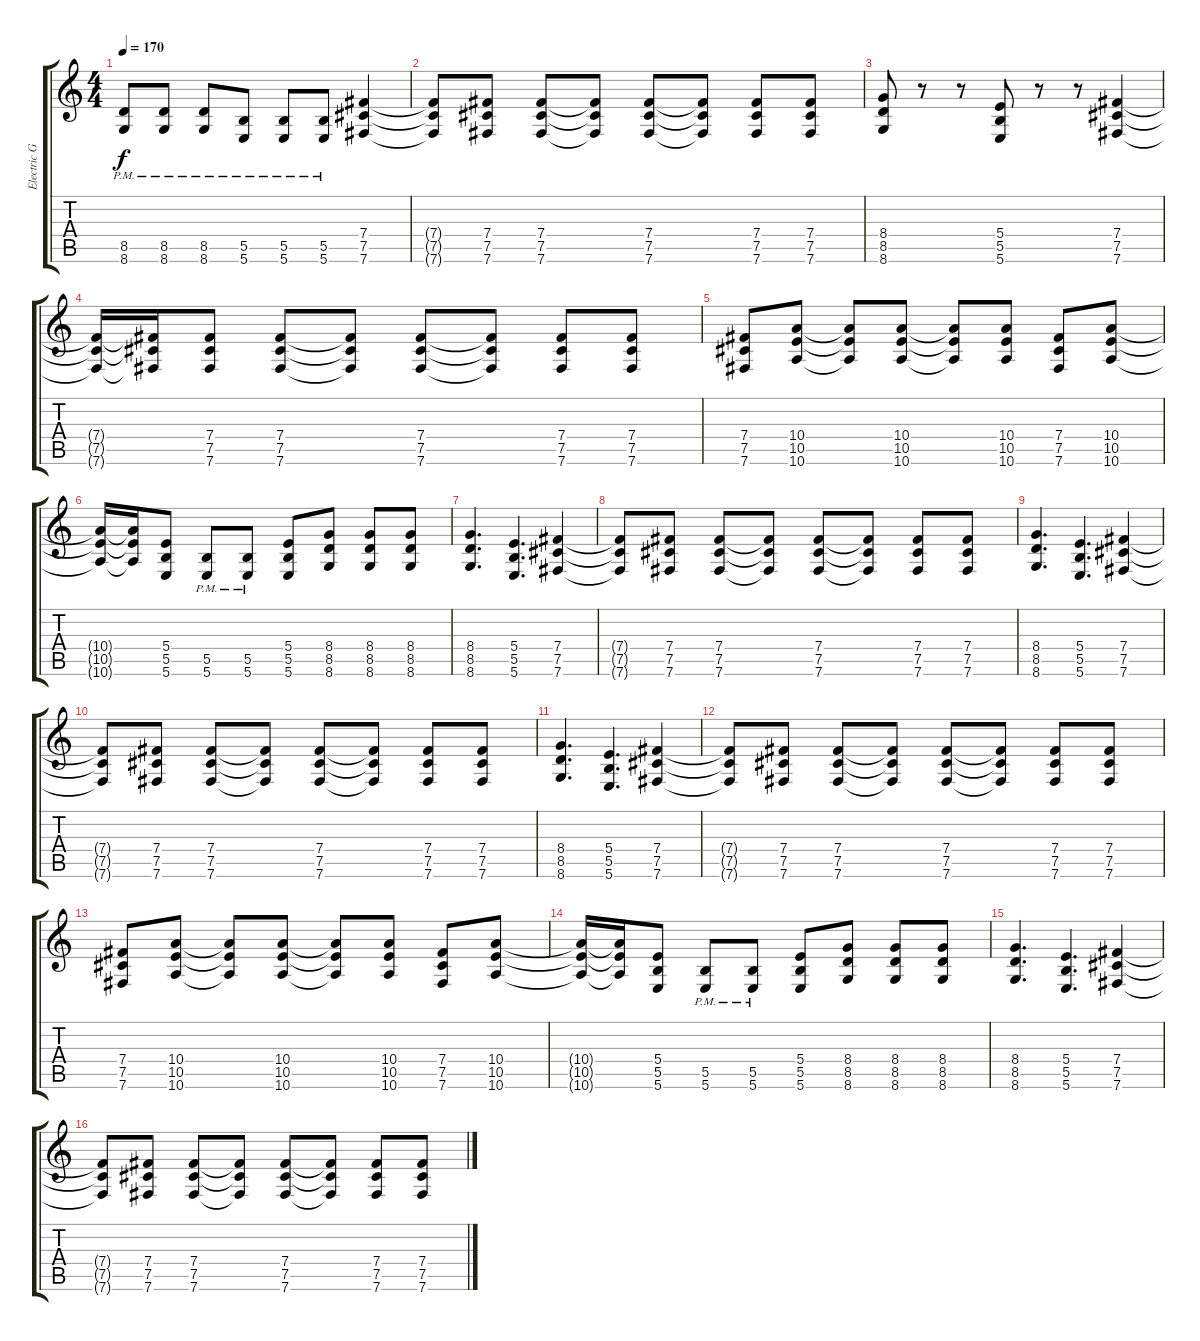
\track ("Electric Guitar 2" "Electric G") {instrument distortionguitar}
\staff {score tabs}
\tuning (Db4 Ab3 E3 B2 Gb2 B1) {hide}
\ts (4 4)
\tempo 170
\clef g2
\ks c
(8.5{pm} 8.6{pm}).8{dy f} (8.5{pm} 8.6{pm}).8 (8.5{pm} 8.6{pm}).8 (5.5{pm} 5.6{pm}).8 (5.5{pm} 5.6{pm}).8 (5.5{pm} 5.6{pm}).8 (7.4 7.5 7.6).4 |
(7.4{t} 7.5{t} 7.6{t}).8 (7.4 7.5 7.6).8 (7.4 7.5 7.6).8 (7.4{t} 7.5{t} 7.6{t}).8 (7.4 7.5 7.6).8 (7.4{t} 7.5{t} 7.6{t}).8 (7.4 7.5 7.6).8 (7.4 7.5 7.6).8 |
(8.4 8.5 8.6).8 r.8 r.8 (5.4 5.5 5.6).8 r.8 r.8 (7.4 7.5 7.6).4 |
(7.4{t} 7.5{t} 7.6{t}).16 (7.4{t} 7.5{t} 7.6{t}).16 (7.4 7.5 7.6).8 (7.4 7.5 7.6).8 (7.4{t} 7.5{t} 7.6{t}).8 (7.4 7.5 7.6).8 (7.4{t} 7.5{t} 7.6{t}).8 (7.4 7.5 7.6).8 (7.4 7.5 7.6).8 |
(7.4 7.5 7.6).8 (10.4 10.5 10.6).8 (10.4{t} 10.5{t} 10.6{t}).8 (10.4 10.5 10.6).8 (10.4{t} 10.5{t} 10.6{t}).8 (10.4 10.5 10.6).8 (7.4 7.5 7.6).8 (10.4 10.5 10.6).8 |
(10.4{t} 10.5{t} 10.6{t}).16 (10.4{t} 10.5{t} 10.6{t}).16 (5.4 5.5 5.6).8 (5.5{pm} 5.6{pm}).8 (5.5{pm} 5.6{pm}).8 (5.4 5.5 5.6).8 (8.4 8.5 8.6).8 (8.4 8.5 8.6).8 (8.4 8.5 8.6).8 |
(8.4 8.5 8.6).4{d} (5.4 5.5 5.6).4{d} (7.4 7.5 7.6).4 |
(7.4{t} 7.5{t} 7.6{t}).8 (7.4 7.5 7.6).8 (7.4 7.5 7.6).8 (7.4{t} 7.5{t} 7.6{t}).8 (7.4 7.5 7.6).8 (7.4{t} 7.5{t} 7.6{t}).8 (7.4 7.5 7.6).8 (7.4 7.5 7.6).8 |
(8.4 8.5 8.6).4{d} (5.4 5.5 5.6).4{d} (7.4 7.5 7.6).4 |
(7.4{t} 7.5{t} 7.6{t}).8 (7.4 7.5 7.6).8 (7.4 7.5 7.6).8 (7.4{t} 7.5{t} 7.6{t}).8 (7.4 7.5 7.6).8 (7.4{t} 7.5{t} 7.6{t}).8 (7.4 7.5 7.6).8 (7.4 7.5 7.6).8 |
(8.4 8.5 8.6).4{d} (5.4 5.5 5.6).4{d} (7.4 7.5 7.6).4 |
(7.4{t} 7.5{t} 7.6{t}).8 (7.4 7.5 7.6).8 (7.4 7.5 7.6).8 (7.4{t} 7.5{t} 7.6{t}).8 (7.4 7.5 7.6).8 (7.4{t} 7.5{t} 7.6{t}).8 (7.4 7.5 7.6).8 (7.4 7.5 7.6).8 |
(7.4 7.5 7.6).8 (10.4 10.5 10.6).8 (10.4{t} 10.5{t} 10.6{t}).8 (10.4 10.5 10.6).8 (10.4{t} 10.5{t} 10.6{t}).8 (10.4 10.5 10.6).8 (7.4 7.5 7.6).8 (10.4 10.5 10.6).8 |
(10.4{t} 10.5{t} 10.6{t}).16 (10.4{t} 10.5{t} 10.6{t}).16 (5.4 5.5 5.6).8 (5.5{pm} 5.6{pm}).8 (5.5{pm} 5.6{pm}).8 (5.4 5.5 5.6).8 (8.4 8.5 8.6).8 (8.4 8.5 8.6).8 (8.4 8.5 8.6).8 |
(8.4 8.5 8.6).4{d} (5.4 5.5 5.6).4{d} (7.4 7.5 7.6).4 |
(7.4{t} 7.5{t} 7.6{t}).8 (7.4 7.5 7.6).8 (7.4 7.5 7.6).8 (7.4{t} 7.5{t} 7.6{t}).8 (7.4 7.5 7.6).8 (7.4{t} 7.5{t} 7.6{t}).8 (7.4 7.5 7.6).8 (7.4 7.5 7.6).8
